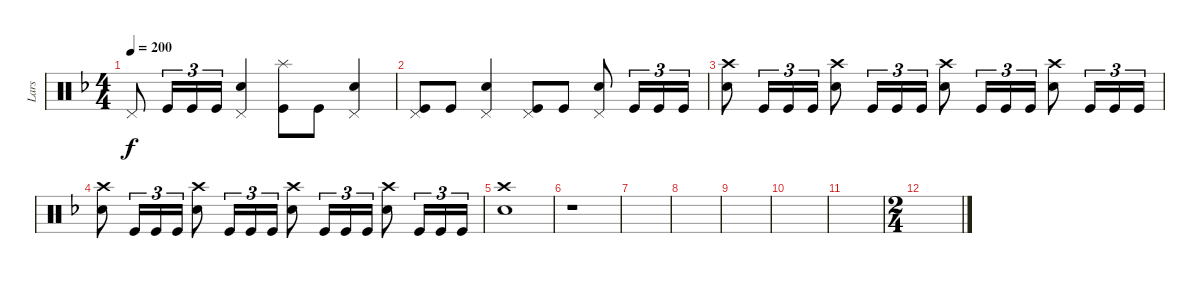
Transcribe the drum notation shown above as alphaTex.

\track ("Lars" "Lars") {instrument percussion}
\staff {score}
\articulation defaults
\ts (4 4)
\tempo 200
\clef neutral
\ks f "Pedal Hi-Hat (hit)".8{dy f} "Kick (hit)".16{tu (3 2)} "Kick (hit)".16{tu (3 2)} "Kick (hit)".16{tu (3 2)}
("Pedal Hi-Hat (hit)" "Snare (hit) 2").4 ("Splash (hit)" "Kick (hit)").8 "Kick (hit)".8 ("Pedal Hi-Hat (hit)" "Snare (hit) 2").4 |
("Pedal Hi-Hat (hit)" "Kick (hit)").8 "Kick (hit)".8 ("Pedal Hi-Hat (hit)" "Snare (hit) 2").4 ("Pedal Hi-Hat (hit)" "Kick (hit)").8 "Kick (hit)".8 ("Pedal Hi-Hat (hit)" "Snare (hit) 2").8 "Kick (hit)".16{tu (3 2)} "Kick (hit)".16{tu (3 2)} "Kick (hit)".16{tu (3 2)} |
("Crash high (hit)" "Snare (hit) 2").8 "Kick (hit)".16{tu (3 2)} "Kick (hit)".16{tu (3 2)} "Kick (hit)".16{tu (3 2)} ("Crash high (hit)" "Snare (hit) 2").8 "Kick (hit)".16{tu (3 2)} "Kick (hit)".16{tu (3 2)} "Kick (hit)".16{tu (3 2)} ("Crash high (hit)" "Snare (hit) 2").8 "Kick (hit)".16{tu (3 2)} "Kick (hit)".16{tu (3 2)} "Kick (hit)".16{tu (3 2)} ("Crash high (hit)" "Snare (hit) 2").8 "Kick (hit)".16{tu (3 2)} "Kick (hit)".16{tu (3 2)} "Kick (hit)".16{tu (3 2)} |
("Crash high (hit)" "Snare (hit) 2").8 "Kick (hit)".16{tu (3 2)} "Kick (hit)".16{tu (3 2)} "Kick (hit)".16{tu (3 2)} ("Crash high (hit)" "Snare (hit) 2").8 "Kick (hit)".16{tu (3 2)} "Kick (hit)".16{tu (3 2)} "Kick (hit)".16{tu (3 2)} ("Crash high (hit)" "Snare (hit) 2").8 "Kick (hit)".16{tu (3 2)} "Kick (hit)".16{tu (3 2)} "Kick (hit)".16{tu (3 2)} ("Crash high (hit)" "Snare (hit) 2").8 "Kick (hit)".16{tu (3 2)} "Kick (hit)".16{tu (3 2)} "Kick (hit)".16{tu (3 2)} |
("Crash high (hit)" "Snare (hit) 2").1 |
r.1 |
|
|
|
|
|
\ts (2 4)
